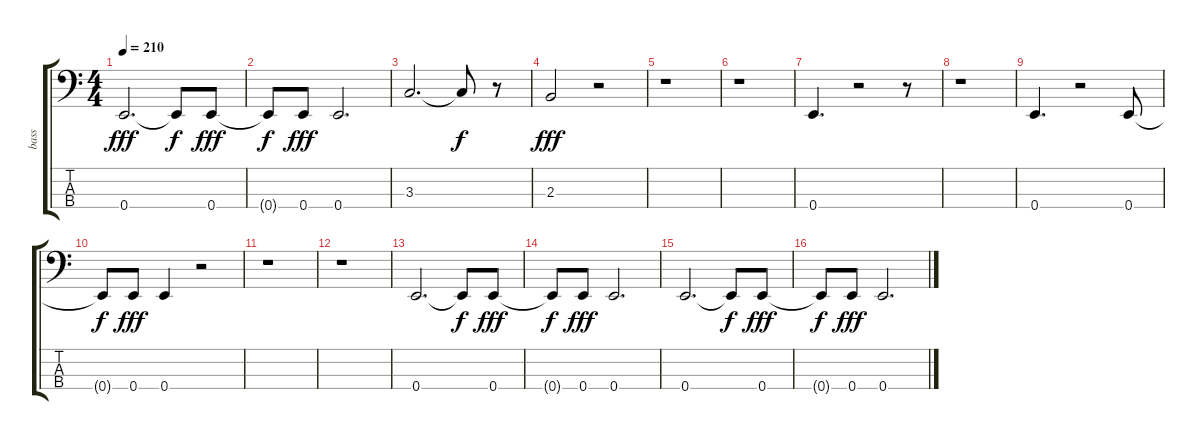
\track ("bass" "bass") {instrument fretlessbass}
\staff {score tabs}
\tuning (G2 D2 A1 E1) {hide}
\ts (4 4)
\tempo 210
\clef f4
\ks c
0.4.2{d dy fff} 0.4{t}.8{dy f} 0.4.8{dy fff} |
0.4{t}.8{dy f} 0.4.8{dy fff} 0.4.2{d} |
3.3.2{d} 3.3{t}.8{dy f} r.8 |
2.3.2{dy fff} r.2 |
r.1 |
r.1 |
0.4.4{d} r.2 r.8 |
r.1 |
0.4.4{d} r.2 0.4.8 |
0.4{t}.8{dy f} 0.4.8{dy fff} 0.4.4 r.2 |
r.1 |
r.1 |
0.4.2{d} 0.4{t}.8{dy f} 0.4.8{dy fff} |
0.4{t}.8{dy f} 0.4.8{dy fff} 0.4.2{d} |
0.4.2{d} 0.4{t}.8{dy f} 0.4.8{dy fff} |
0.4{t}.8{dy f} 0.4.8{dy fff} 0.4.2{d}
